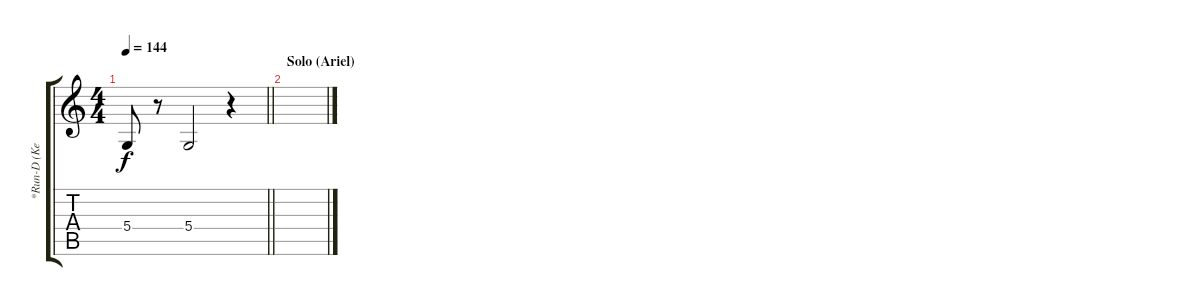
\track ("*Run-D (Keyboard 3)" "*Run-D (Ke") {instrument lead2sawtooth}
\staff {score tabs}
\tuning (E4 B3 G3 D3 A2 E2) {hide}
\ts (4 4)
\tempo 144
\clef g2
\barLineRight lightlight
\ks c
5.4.8{dy f} r.8 5.4.2 r.4 |
\section ("" "Solo (Ariel)")
